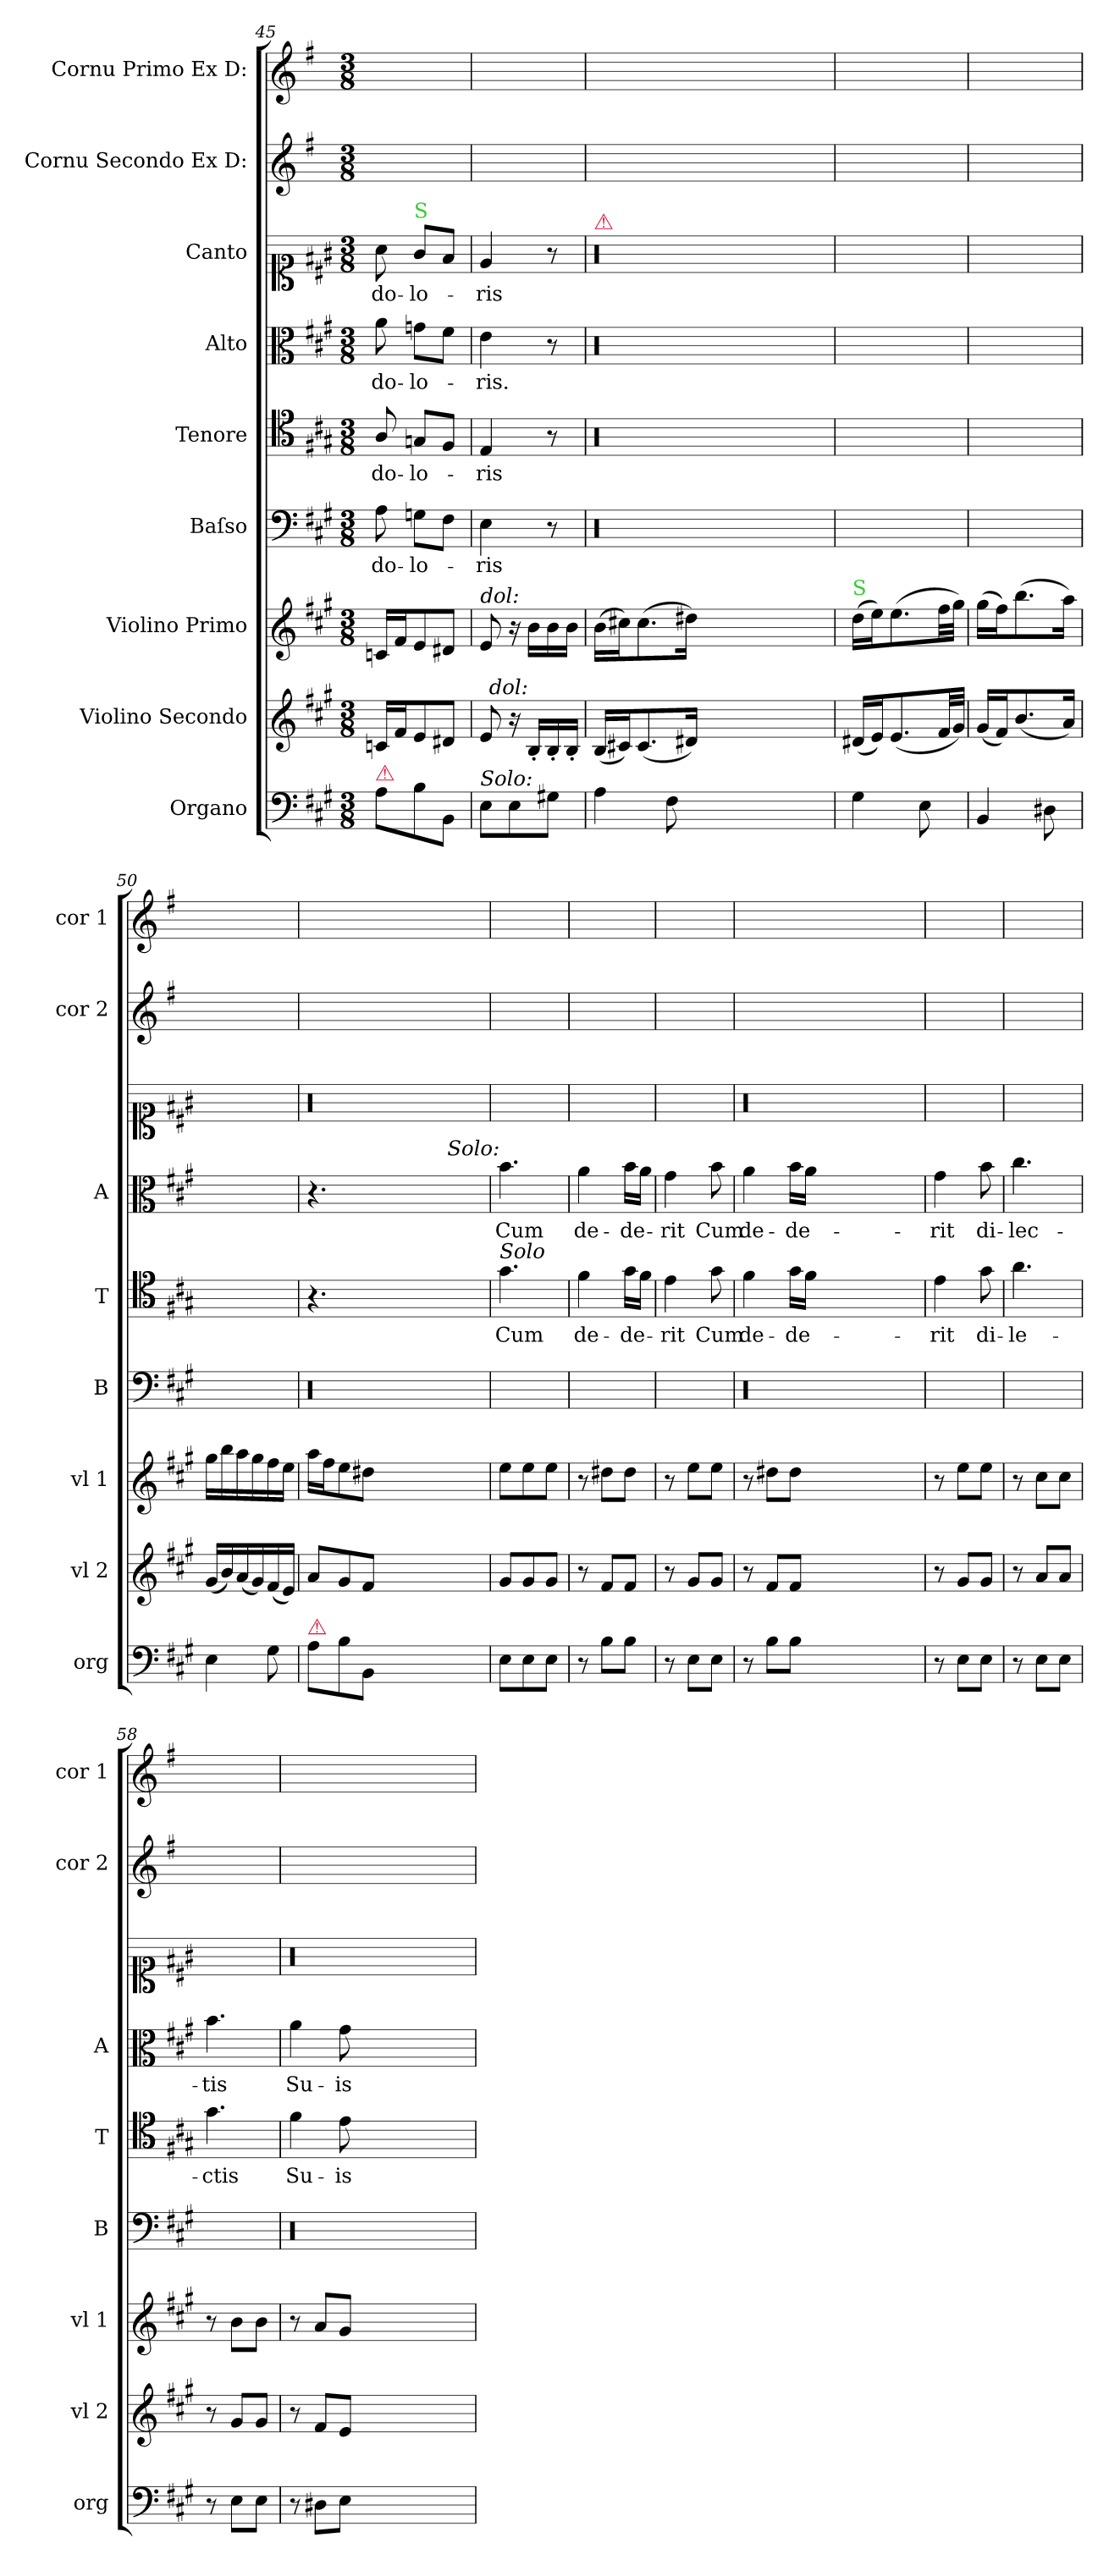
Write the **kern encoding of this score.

**kern	**kern	**dynam	**kern	**dynam	**kern	**text	**kern	**text	**kern	**text	**kern	**text	**kern	**kern
*part9	*part8	*part8	*part7	*part7	*part6	*part6	*part5	*part5	*part4	*part4	*part3	*part3	*part2	*part1
*staff9	*staff8	*staff8	*staff7	*staff7	*staff6	*staff6	*staff5	*staff5	*staff4	*staff4	*staff3	*staff3	*staff2	*staff1
*I"Organo	*I"Violino Secondo	*	*I"Violino Primo	*	*I"Baſso	*	*I"Tenore	*	*I"Alto	*	*I"Canto	*	*I"Cornu Secondo Ex D:	*I"Cornu Primo Ex D:
*I'org	*I'vl 2	*	*I'vl 1	*	*I'B	*	*I'T	*	*I'A	*	*	*	*I'cor 2	*I'cor 1
*clefF4	*clefG2	*	*clefG2	*	*clefF4	*	*clefC4	*	*clefC3	*	*clefC1	*	*clefG2	*clefG2
*	*	*	*	*	*	*	*	*	*	*	*	*	*ITrd-1c-2	*ITrd-1c-2
*k[f#c#g#]	*k[f#c#g#]	*	*k[f#c#g#]	*	*k[f#c#g#]	*	*k[f#c#g#]	*	*k[f#c#g#]	*	*k[f#c#g#]	*	*k[f#c#g#]	*k[f#c#g#]
*A:	*A:	*	*A:	*	*A:	*	*A:	*	*A:	*	*A:	*	*A:	*A:
*M3/8	*M3/8	*	*M3/8	*	*M3/8	*	*M3/8	*	*M3/8	*	*M3/8	*	*M3/8	*M3/8
=45	=45	=45	=45	=45	=45	=45	=45	=45	=45	=45	=45	=45	=45	=45
!LO:TX:a:color=crimson:t=⚠	!	!	!	!	!	!	!	!	!	!	!	!	!	!
8A\L	16cn/LL	.	16cn/LL	.	8A\	do-	8A/	do-	8a\	do-	8a\	do-	4.ryy	4.ryy
.	16f#/J	.	16f#/J	.	.	.	.	.	.	.	.	.	.	.
!	!	!	!	!	!	!	!	!	!	!	!LO:TX:a:color=limegreen:t=S	!	!	!
8B\	8e/	.	8e/	.	8Gn\L	-lo-	8Gn/L	-lo-	8gn\L	-lo-	8g#/L	-lo-	.	.
8BB/J	8d#X/J	.	8d#X/J	.	8F#\J	.	8F#/J	.	8f#\J	.	8f#/J	.	.	.
=46	=46	=46	=46	=46	=46	=46	=46	=46	=46	=46	=46	=46	=46	=46
!	!	!	!LO:TX:a:i:t=dol&colon;	!	!	!	!	!	!	!	!	!	!	!
!LO:TX:a:i:t=Solo&colon;	!	!	!	!	!	!	!	!	!	!	!	!	!	!
8E\L	8e/	.	8e/	.	4E\	-ris	4E/	-ris	4e\	-ris.	4e/	-ris	4.ryy	4.ryy
8E\	16r	.	16r	.	.	.	.	.	.	.	.	.	.	.
!	!LO:TX:a:i:rj:t=dol&colon;	!	!	!	!	!	!	!	!	!	!	!	!	!
.	16B'/LL	.	16b\LL	.	.	.	.	.	.	.	.	.	.	.
8G#X\J	16B'/	.	16b\	.	8r	.	8r	.	8r	.	8r	.	.	.
.	16B'/JJ	.	16b\JJ	.	.	.	.	.	.	.	.	.	.	.
=47	=47	=47	=47	=47	=47	=47	=47	=47	=47	=47	=47	=47	=47	=47
!	!	!	!	!	!	!	!	!	!	!	!LO:TX:a:color=crimson:t=⚠	!	!	!
!	!	!	!	!	!LO:N:vis=00	!	!LO:N:vis=00	!	!LO:N:vis=00	!	!LO:N:vis=00	!	!	!
4A\	(16B/LL	.	(16b\LL	.	1.r	.	1.r	.	1.r	.	1.r	.	4.ryy	4.ryy
.	16c#X/J)	.	16cc#X\J)	.	.	.	.	.	.	.	.	.	.	.
.	(8.c#/	.	(8.cc#\	.	.	.	.	.	.	.	.	.	.	.
8F#\	.	.	.	.	.	.	.	.	.	.	.	.	.	.
.	16d#X/Jk)	.	16dd#X\Jk)	.	.	.	.	.	.	.	.	.	.	.
1ryy	1ryy	.	1ryy	.	.	.	.	.	.	.	.	.	1ryy	1ryy
8ryy	8ryy	.	8ryy	.	.	.	.	.	.	.	.	.	8ryy	8ryy
=48	=48	=48	=48	=48	=48	=48	=48	=48	=48	=48	=48	=48	=48	=48
!	!	!	!LO:TX:a:color=limegreen:t=S	!	!	!	!	!	!	!	!	!	!	!
4G#\	(16d#X/LL	.	(16dd\LL	.	4.ryy	.	4.ryy	.	4.ryy	.	4.ryy	.	4.ryy	4.ryy
.	16e/J)	.	16ee\J)	.	.	.	.	.	.	.	.	.	.	.
.	(8.e/	.	(8.ee\	.	.	.	.	.	.	.	.	.	.	.
8E\	.	.	.	.	.	.	.	.	.	.	.	.	.	.
.	32f#/LL	.	32ff#\LL	.	.	.	.	.	.	.	.	.	.	.
.	32g#/JJJ)	.	32gg#\JJJ)	.	.	.	.	.	.	.	.	.	.	.
=49	=49	=49	=49	=49	=49	=49	=49	=49	=49	=49	=49	=49	=49	=49
4BB/	(16g#/LL	.	(16gg#\LL	.	4.ryy	.	4.ryy	.	4.ryy	.	4.ryy	.	4.ryy	4.ryy
.	16f#/J)	.	16ff#\J)	.	.	.	.	.	.	.	.	.	.	.
.	(8.b/	.	(8.bb\	.	.	.	.	.	.	.	.	.	.	.
8D#X\	.	.	.	.	.	.	.	.	.	.	.	.	.	.
.	16a/Jk)	.	16aa\Jk)	.	.	.	.	.	.	.	.	.	.	.
=50	=50	=50	=50	=50	=50	=50	=50	=50	=50	=50	=50	=50	=50	=50
4E\	(16g#/LL	.	16gg#\LL	.	4.ryy	.	4.ryy	.	4.ryy	.	4.ryy	.	4.ryy	4.ryy
.	16b/)	.	16bb\	.	.	.	.	.	.	.	.	.	.	.
.	(16a/	.	16aa\	.	.	.	.	.	.	.	.	.	.	.
.	16g#/)	.	16gg#\	.	.	.	.	.	.	.	.	.	.	.
8G#\	(16f#/	.	16ff#\	.	.	.	.	.	.	.	.	.	.	.
.	16e/JJ)	.	16ee\JJ	.	.	.	.	.	.	.	.	.	.	.
=51	=51	=51	=51	=51	=51	=51	=51	=51	=51	=51	=51	=51	=51	=51
!LO:TX:a:color=crimson:t=⚠	!	!	!	!	!	!	!	!	!	!	!	!	!	!
!	!	!	!	!	!LO:N:vis=00	!	!	!	!	!	!LO:N:vis=00	!	!	!
8A\L	8a/L	.	16aa\LL	.	1.r	.	4.r	.	4.r	.	1.r	.	4.ryy	4.ryy
.	.	.	16ff#\J	.	.	.	.	.	.	.	.	.	.	.
8B\	8g#/	.	8ee\	.	.	.	.	.	.	.	.	.	.	.
8BB/J	8f#/J	.	8dd#X\J	.	.	.	.	.	.	.	.	.	.	.
1ryy	1ryy	.	1ryy	.	.	.	1ryy	.	1ryy	.	.	.	1ryy	1ryy
8ryy	8ryy	.	8ryy	.	.	.	8ryy	.	8ryy	.	.	.	8ryy	8ryy
=52	=52	=52	=52	=52	=52	=52	=52	=52	=52	=52	=52	=52	=52	=52
!	!	!	!	!	!	!	!	!	!LO:TX:a:i:rj:t=Solo&colon;	!	!	!	!	!
!	!	!	!	!	!	!	!LO:TX:a:i:t=Solo	!	!	!	!	!	!	!
!	!	!LO:DY:a	!	!LO:DY:a	!	!	!	!	!	!	!	!	!	!
8E\L	8g#/L	p&colon;	8ee\L	p&colon;	4.ryy	.	4.g#\	Cum	4.b\	Cum	4.ryy	.	4.ryy	4.ryy
8E\	8g#/	.	8ee\	.	.	.	.	.	.	.	.	.	.	.
8E\J	8g#/J	.	8ee\J	.	.	.	.	.	.	.	.	.	.	.
=53	=53	=53	=53	=53	=53	=53	=53	=53	=53	=53	=53	=53	=53	=53
8r	8r	.	8r	.	4.ryy	.	4f#\	de-	4a\	de-	4.ryy	.	4.ryy	4.ryy
8B\L	8f#/L	.	8dd#X\L	.	.	.	.	.	.	.	.	.	.	.
8B\J	8f#/J	.	8dd#\J	.	.	.	16g#\LL	-de-	16b\LL	-de-	.	.	.	.
.	.	.	.	.	.	.	16f#\JJ	.	16a\JJ	.	.	.	.	.
=54	=54	=54	=54	=54	=54	=54	=54	=54	=54	=54	=54	=54	=54	=54
8r	8r	.	8r	.	4.ryy	.	4e\	-rit	4g#\	-rit	4.ryy	.	4.ryy	4.ryy
8E\L	8g#/L	.	8ee\L	.	.	.	.	.	.	.	.	.	.	.
!	!	!	!	!	!	!	!	!LO:LY:i	!	!	!	!	!	!
8E\J	8g#/J	.	8ee\J	.	.	.	8g#\	Cum	8b\	Cum	.	.	.	.
=55	=55	=55	=55	=55	=55	=55	=55	=55	=55	=55	=55	=55	=55	=55
!	!	!	!	!	!LO:N:vis=00	!	!	!LO:LY:i	!	!	!LO:N:vis=00	!	!	!
8r	8r	.	8r	.	1.r	.	4f#\	de-	4a\	de-	1.r	.	4.ryy	4.ryy
8B\L	8f#/L	.	8dd#X\L	.	.	.	.	.	.	.	.	.	.	.
!	!	!	!	!	!	!	!	!LO:LY:i	!	!	!	!	!	!
8B\J	8f#/J	.	8dd#\J	.	.	.	16g#\LL	-de-	16b\LL	-de-	.	.	.	.
.	.	.	.	.	.	.	16f#\JJ	.	16a\JJ	.	.	.	.	.
1ryy	1ryy	.	1ryy	.	.	.	1ryy	.	1ryy	.	.	.	1ryy	1ryy
8ryy	8ryy	.	8ryy	.	.	.	8ryy	.	8ryy	.	.	.	8ryy	8ryy
=56	=56	=56	=56	=56	=56	=56	=56	=56	=56	=56	=56	=56	=56	=56
!	!	!	!	!	!	!	!	!LO:LY:i	!	!	!	!	!	!
8r	8r	.	8r	.	4.ryy	.	4e\	-rit	4g#\	-rit	4.ryy	.	4.ryy	4.ryy
8E\L	8g#/L	.	8ee\L	.	.	.	.	.	.	.	.	.	.	.
8E\J	8g#/J	.	8ee\J	.	.	.	8g#\	di-	8b\	di-	.	.	.	.
=57	=57	=57	=57	=57	=57	=57	=57	=57	=57	=57	=57	=57	=57	=57
8r	8r	.	8r	.	4.ryy	.	4.a\	-le-	4.cc#\	-lec-	4.ryy	.	4.ryy	4.ryy
8E\L	8a/L	.	8cc#\L	.	.	.	.	.	.	.	.	.	.	.
8E\J	8a/J	.	8cc#\J	.	.	.	.	.	.	.	.	.	.	.
=58	=58	=58	=58	=58	=58	=58	=58	=58	=58	=58	=58	=58	=58	=58
8r	8r	.	8r	.	4.ryy	.	4.g#\	-ctis	4.b\	-tis	4.ryy	.	4.ryy	4.ryy
8E\L	8g#/L	.	8b\L	.	.	.	.	.	.	.	.	.	.	.
8E\J	8g#/J	.	8b\J	.	.	.	.	.	.	.	.	.	.	.
=59	=59	=59	=59	=59	=59	=59	=59	=59	=59	=59	=59	=59	=59	=59
!	!	!	!	!	!LO:N:vis=00	!	!	!	!	!	!LO:N:vis=00	!	!	!
8r	8r	.	8r	.	1.r	.	4f#\	Su-	4a\	Su-	1.r	.	4.ryy	4.ryy
8D#X\L	8f#/L	.	8a/L	.	.	.	.	.	.	.	.	.	.	.
8E\J	8e/J	.	8g#/J	.	.	.	8e\	-is	8g#\	-is	.	.	.	.
1ryy	1ryy	.	1ryy	.	.	.	1ryy	.	1ryy	.	.	.	1ryy	1ryy
8ryy	8ryy	.	8ryy	.	.	.	8ryy	.	8ryy	.	.	.	8ryy	8ryy
=	=	=	=	=	=	=	=	=	=	=	=	=	=	=
*-	*-	*-	*-	*-	*-	*-	*-	*-	*-	*-	*-	*-	*-	*-
